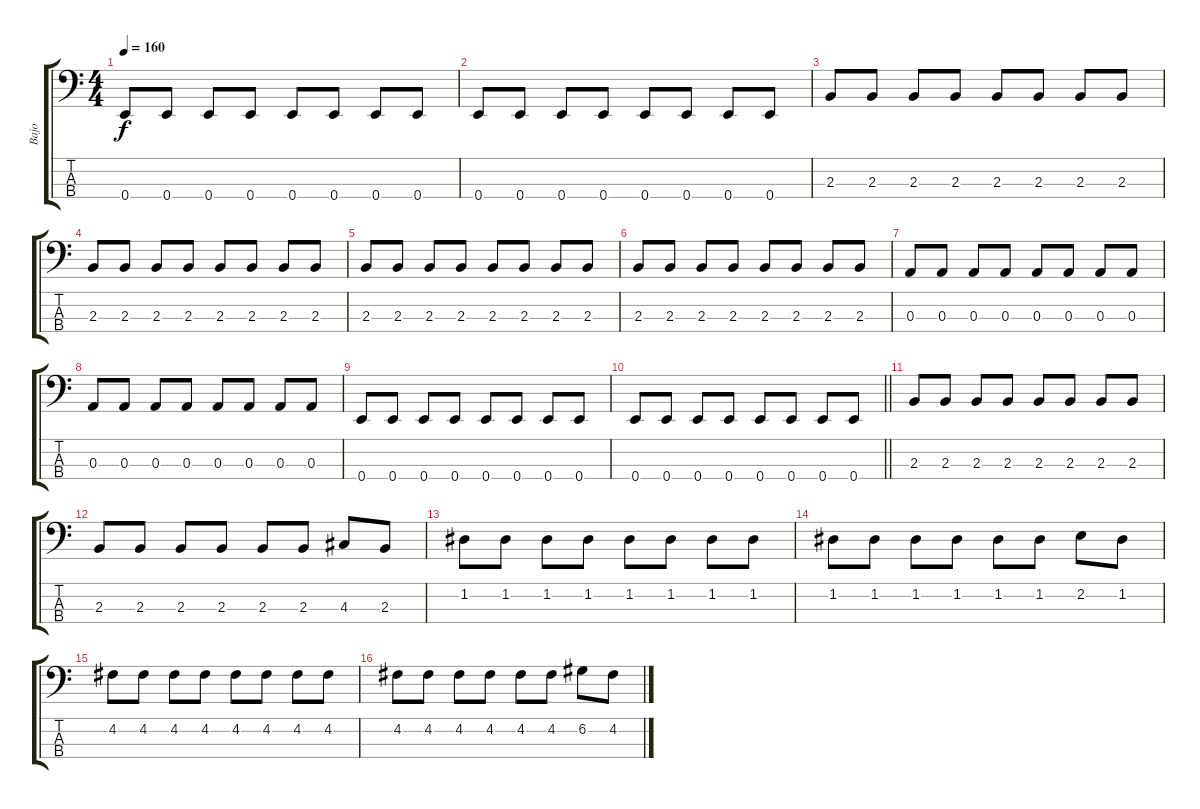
\track ("Bajo" "Bajo") {instrument electricbassfinger}
\staff {score tabs}
\tuning (G2 D2 A1 E1) {hide}
\ts (4 4)
\tempo 160
\clef f4
\ks c
0.4.8{dy f} 0.4.8 0.4.8 0.4.8 0.4.8 0.4.8 0.4.8 0.4.8 |
0.4.8 0.4.8 0.4.8 0.4.8 0.4.8 0.4.8 0.4.8 0.4.8 |
2.3.8 2.3.8 2.3.8 2.3.8 2.3.8 2.3.8 2.3.8 2.3.8 |
2.3.8 2.3.8 2.3.8 2.3.8 2.3.8 2.3.8 2.3.8 2.3.8 |
2.3.8 2.3.8 2.3.8 2.3.8 2.3.8 2.3.8 2.3.8 2.3.8 |
2.3.8 2.3.8 2.3.8 2.3.8 2.3.8 2.3.8 2.3.8 2.3.8 |
0.3.8 0.3.8 0.3.8 0.3.8 0.3.8 0.3.8 0.3.8 0.3.8 |
0.3.8 0.3.8 0.3.8 0.3.8 0.3.8 0.3.8 0.3.8 0.3.8 |
0.4.8 0.4.8 0.4.8 0.4.8 0.4.8 0.4.8 0.4.8 0.4.8 |
\barLineRight lightlight
0.4.8 0.4.8 0.4.8 0.4.8 0.4.8 0.4.8 0.4.8 0.4.8 |
2.3.8 2.3.8 2.3.8 2.3.8 2.3.8 2.3.8 2.3.8 2.3.8 |
2.3.8 2.3.8 2.3.8 2.3.8 2.3.8 2.3.8 4.3.8 2.3.8 |
1.2.8 1.2.8 1.2.8 1.2.8 1.2.8 1.2.8 1.2.8 1.2.8 |
1.2.8 1.2.8 1.2.8 1.2.8 1.2.8 1.2.8 2.2.8 1.2.8 |
4.2.8 4.2.8 4.2.8 4.2.8 4.2.8 4.2.8 4.2.8 4.2.8 |
4.2.8 4.2.8 4.2.8 4.2.8 4.2.8 4.2.8 6.2.8 4.2.8
